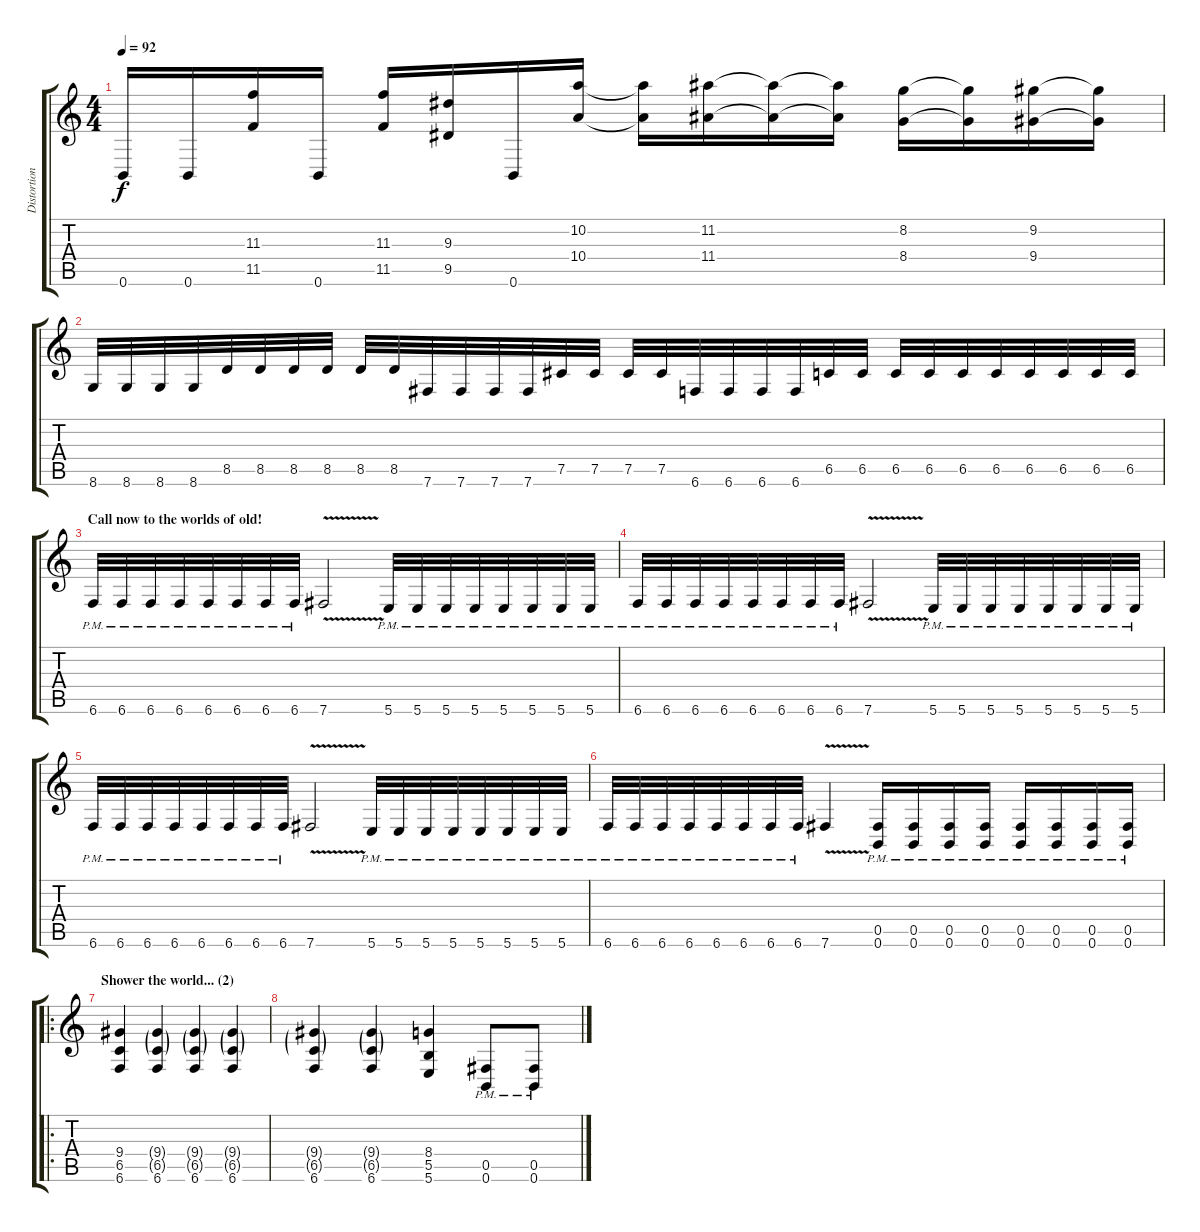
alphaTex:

\track ("Distortion Guitar" "Distortion") {instrument distortionguitar}
\staff {score tabs}
\tuning (Eb4 B3 Gb3 B2 Gb2 B1) {hide}
\ts (4 4)
\tempo 92
\clef g2
\ks c
0.6.16{dy f} 0.6.16 (11.3 11.5).16 0.6.16 (11.3 11.5).16 (9.3 9.5).16 0.6.16 (10.2 10.4).16 (10.2{t} 10.4{t}).16 (11.2 11.4).16 (11.2{t} 11.4{t}).16 (11.2{t} 11.4{t}).16 (8.2 8.4).16 (8.2{t} 8.4{t}).16 (9.2 9.4).16 (9.2{t} 9.4{t}).16 |
8.6.32 8.6.32 8.6.32 8.6.32 8.5.32 8.5.32 8.5.32 8.5.32 8.5.32 8.5.32 7.6.32 7.6.32 7.6.32 7.6.32 7.5.32 7.5.32 7.5.32 7.5.32 6.6.32 6.6.32 6.6.32 6.6.32 6.5.32 6.5.32 6.5.32 6.5.32 6.5.32 6.5.32 6.5.32 6.5.32 6.5.32 6.5.32 |
\section ("" "Call now to the worlds of old!")
6.6{pm}.32 6.6{pm}.32 6.6{pm}.32 6.6{pm}.32 6.6{pm}.32 6.6{pm}.32 6.6{pm}.32 6.6{pm}.32 7.6{v}.2 5.6{pm}.32 5.6{pm}.32 5.6{pm}.32 5.6{pm}.32 5.6{pm}.32 5.6{pm}.32 5.6{pm}.32 5.6{pm}.32 |
6.6{pm}.32 6.6{pm}.32 6.6{pm}.32 6.6{pm}.32 6.6{pm}.32 6.6{pm}.32 6.6{pm}.32 6.6{pm}.32 7.6{v}.2 5.6{pm}.32 5.6{pm}.32 5.6{pm}.32 5.6{pm}.32 5.6{pm}.32 5.6{pm}.32 5.6{pm}.32 5.6{pm}.32 |
6.6{pm}.32 6.6{pm}.32 6.6{pm}.32 6.6{pm}.32 6.6{pm}.32 6.6{pm}.32 6.6{pm}.32 6.6{pm}.32 7.6{v}.2 5.6{pm}.32 5.6{pm}.32 5.6{pm}.32 5.6{pm}.32 5.6{pm}.32 5.6{pm}.32 5.6{pm}.32 5.6{pm}.32 |
6.6{pm}.32 6.6{pm}.32 6.6{pm}.32 6.6{pm}.32 6.6{pm}.32 6.6{pm}.32 6.6{pm}.32 6.6{pm}.32 7.6{v}.4 (0.5{pm} 0.6{pm}).16 (0.5{pm} 0.6{pm}).16 (0.5{pm} 0.6{pm}).16 (0.5{pm} 0.6{pm}).16 (0.5{pm} 0.6{pm}).16 (0.5{pm} 0.6{pm}).16 (0.5{pm} 0.6{pm}).16 (0.5{pm} 0.6{pm}).16 |
\ro
\section ("" "Shower the world... (2)")
(9.4 6.5 6.6).4 (9.4{g} 6.5{g} 6.6).4 (9.4{g} 6.5{g} 6.6).4 (9.4{g} 6.5{g} 6.6).4 |
(9.4{g} 6.5{g} 6.6).4 (9.4{g} 6.5{g} 6.6).4 (8.4 5.5 5.6).4 (0.5{pm} 0.6{pm}).8 (0.5{pm} 0.6{pm}).8
